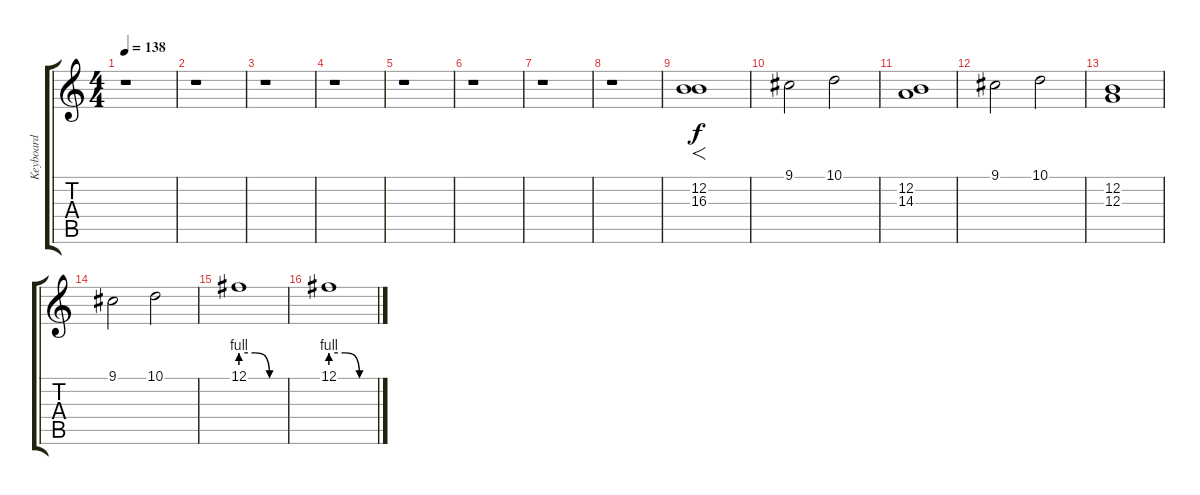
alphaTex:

\track ("Keyboard" "Keyboard") {instrument synthstrings1}
\staff {score tabs}
\tuning (E4 B3 G3 D3 A2 E2) {hide}
\ts (4 4)
\tempo 138
\clef g2
\ks c
r.1{dy f} |
r.1 |
r.1 |
r.1 |
r.1 |
r.1 |
r.1 |
r.1 |
(12.2 16.3).1{f} |
9.1.2 10.1.2 |
(12.2 14.3).1 |
9.1.2 10.1.2 |
(12.2 12.3).1 |
9.1.2 10.1.2 |
12.1{be (custom 0 4 20 4 40 0 60 0)}.1 |
12.1{be (custom 0 4 20 4 40 0 60 0)}.1
